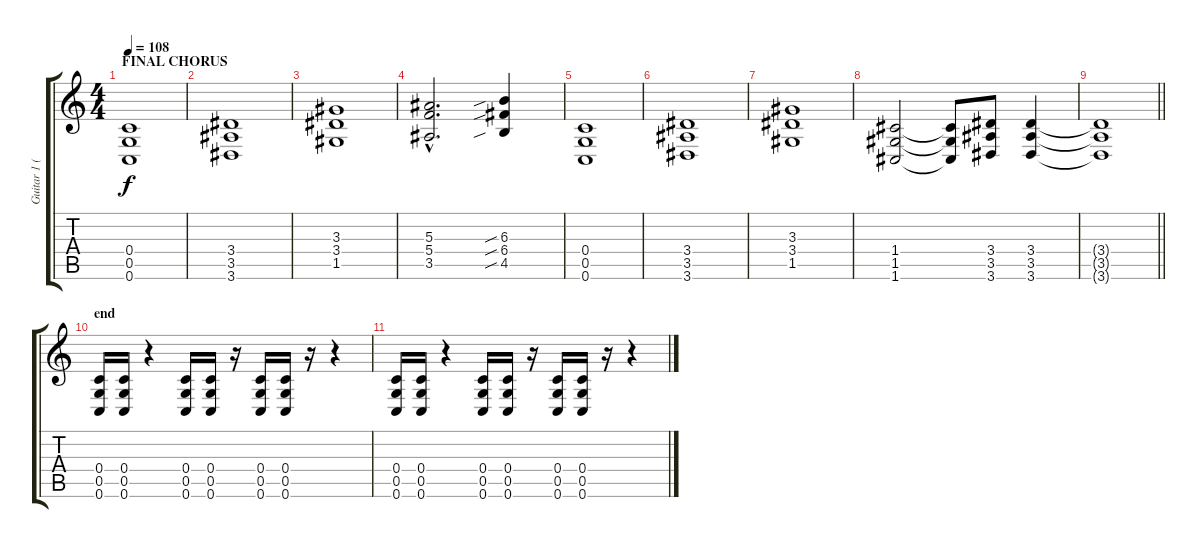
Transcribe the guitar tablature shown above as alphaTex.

\track ("Guitar 1 (Wayne)" "Guitar 1 (") {instrument distortionguitar}
\staff {score tabs}
\tuning (D4 A3 F3 C3 G2 C2) {hide}
\ts (4 4)
\section ("" "FINAL CHORUS")
\tempo 108
\clef g2
\ks c
(0.4 0.5 0.6).1{dy f} |
(3.4 3.5 3.6).1 |
(3.3 3.4 1.5).1 |
(5.3{hac} 5.4{hac} 3.5{hac}).2{d} (6.3{sib} 6.4{sib} 4.5{sib}).4 |
(0.4 0.5 0.6).1 |
(3.4 3.5 3.6).1 |
(3.3 3.4 1.5).1 |
(1.4 1.5 1.6).2 (1.4{t} 1.5{t} 1.6{t}).8 (3.4 3.5 3.6).8 (3.4 3.5 3.6).4 |
\barLineRight lightlight
(3.4{t} 3.5{t} 3.6{t}).1 |
\section ("" "end")
(0.4 0.5 0.6).16 (0.4 0.5 0.6).16 r.4 (0.4 0.5 0.6).16 (0.4 0.5 0.6).16 r.16 (0.4 0.5 0.6).16 (0.4 0.5 0.6).16 r.16 r.4 |
(0.4 0.5 0.6).16 (0.4 0.5 0.6).16 r.4 (0.4 0.5 0.6).16 (0.4 0.5 0.6).16 r.16 (0.4 0.5 0.6).16 (0.4 0.5 0.6).16 r.16 r.4
